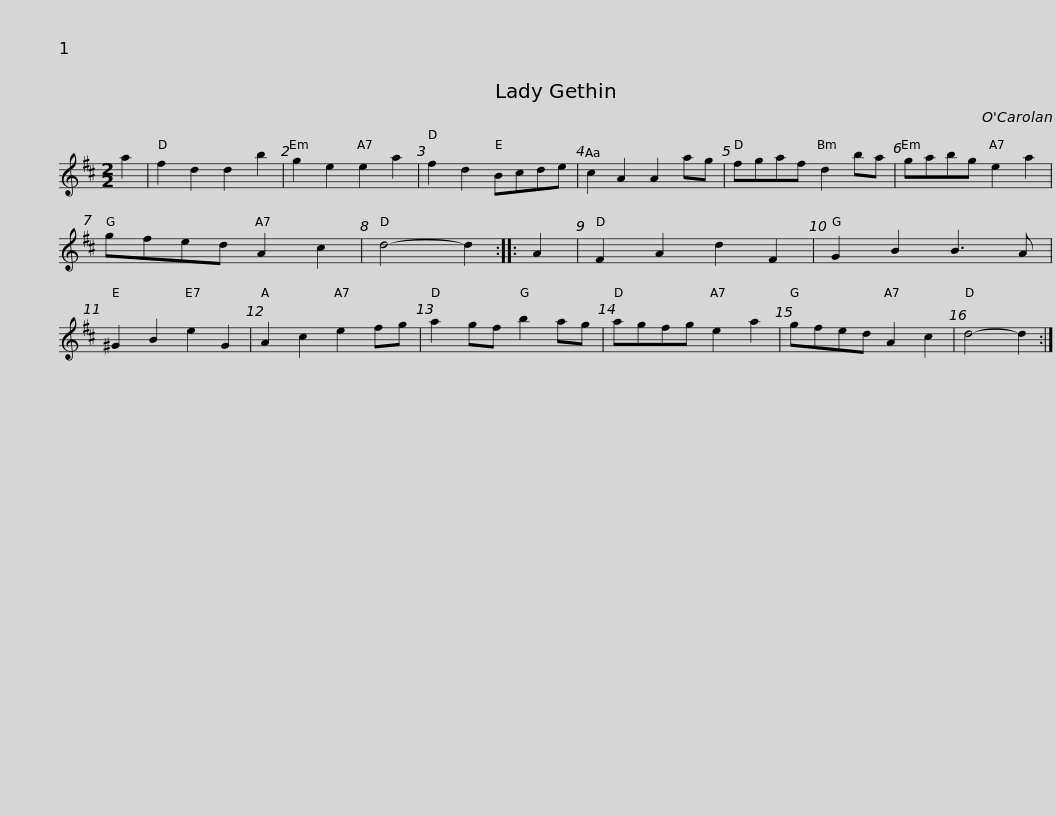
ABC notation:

X:1
L:1/8
M:2/2
I:linebreak $
K:D
V:1 treble
V:1
 a2 | f2 d2 d2 b2 | g2 e2 e2 a2 | f2 d2 Bcde | c2 A2 A2 ag | %5
 fgaf d2 ba | gabg e2 a2 | gfed A2 c2 |$ d4- d2 :: A2 | %10
 F2 A2 d2 F2 | G2 B2 B3 A | ^G2 B2 e2 G2 | A2 c2 e2 fg | a2 gf b2 ag | %15
 agfg e2 a2 | gfed A2 c2 |$ d4- d2 :| %18
